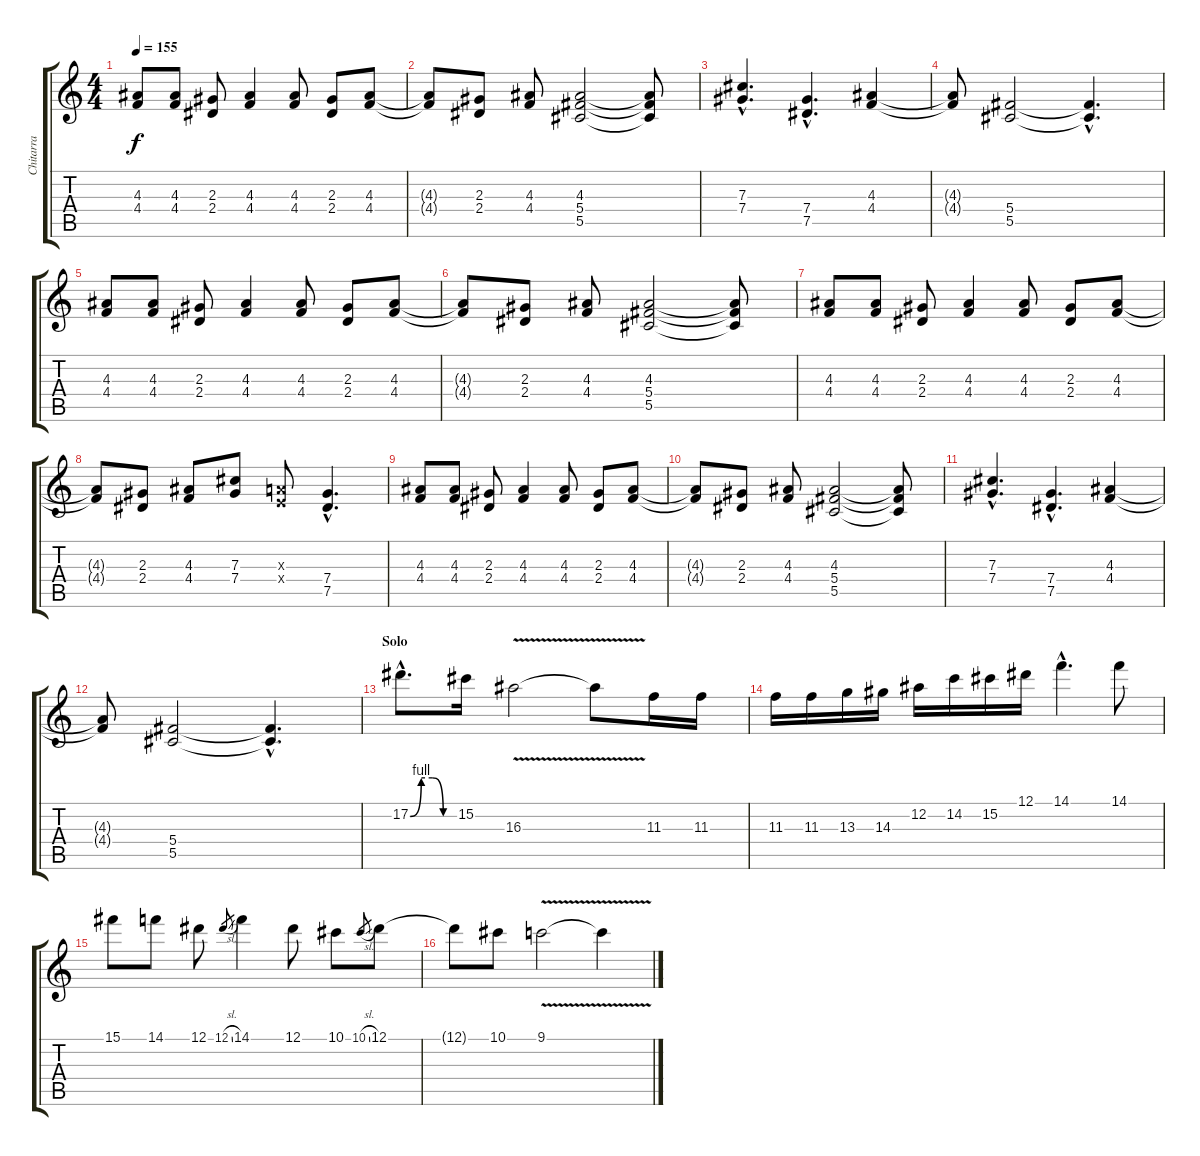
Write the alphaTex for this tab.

\track ("Chitarra" "Chitarra") {instrument distortionguitar}
\staff {score tabs}
\tuning (Eb4 Bb3 Gb3 Db3 Ab2 Eb2) {hide}
\ts (4 4)
\tempo 155
\clef g2
\ks c
(4.3 4.4).8{dy f} (4.3 4.4).8 (2.3 2.4).8 (4.3 4.4).4 (4.3 4.4).8 (2.3 2.4).8 (4.3 4.4).8 |
(4.3{t} 4.4{t}).8 (2.3 2.4).8 (4.3 4.4).8 (4.3 5.4 5.5).2 (4.3{t} 5.4{t} 5.5{t}).8 |
(7.3{hac} 7.4{hac}).4{d} (7.4{hac} 7.5{hac}).4{d} (4.3 4.4).4 |
(4.3{t} 4.4{t}).8 (5.4 5.5).2 (5.4{hac t} 5.5{hac t}).4{d} |
(4.3 4.4).8 (4.3 4.4).8 (2.3 2.4).8 (4.3 4.4).4 (4.3 4.4).8 (2.3 2.4).8 (4.3 4.4).8 |
(4.3{t} 4.4{t}).8 (2.3 2.4).8 (4.3 4.4).8 (4.3 5.4 5.5).2 (4.3{t} 5.4{t} 5.5{t}).8 |
(4.3 4.4).8 (4.3 4.4).8 (2.3 2.4).8 (4.3 4.4).4 (4.3 4.4).8 (2.3 2.4).8 (4.3 4.4).8 |
(4.3{t} 4.4{t}).8 (2.3 2.4).8 (4.3 4.4).8 (7.3 7.4).8 (3.3{x} 3.4{x}).8 (7.4{hac} 7.5{hac}).4{d} |
(4.3 4.4).8 (4.3 4.4).8 (2.3 2.4).8 (4.3 4.4).4 (4.3 4.4).8 (2.3 2.4).8 (4.3 4.4).8 |
(4.3{t} 4.4{t}).8 (2.3 2.4).8 (4.3 4.4).8 (4.3 5.4 5.5).2 (4.3{t} 5.4{t} 5.5{t}).8 |
(7.3{hac} 7.4{hac}).4{d} (7.4{hac} 7.5{hac}).4{d} (4.3 4.4).4 |
(4.3{t} 4.4{t}).8 (5.4 5.5).2 (5.4{hac t} 5.5{hac t}).4{d} |
\section ("" "Solo")
17.2{be (custom 0 0 15 4 30 4 45 0 60 0) hac}.8{d} 15.2.16 16.3{v}.2 16.3{t}.8 11.3.16 11.3.16 |
11.3.16 11.3.16 13.3.16 14.3.16 12.2.16 14.2.16 15.2.16 12.1.16 14.1{hac}.4{d} 14.1.8 |
15.1.8 14.1.8 12.1.8 12.1{sl}.8{gr} 14.1.4 12.1.8 10.1.8 10.1{sl}.8{gr} 12.1.8 |
12.1{t}.8 10.1.8 9.1{v}.2 9.1{t}.4
